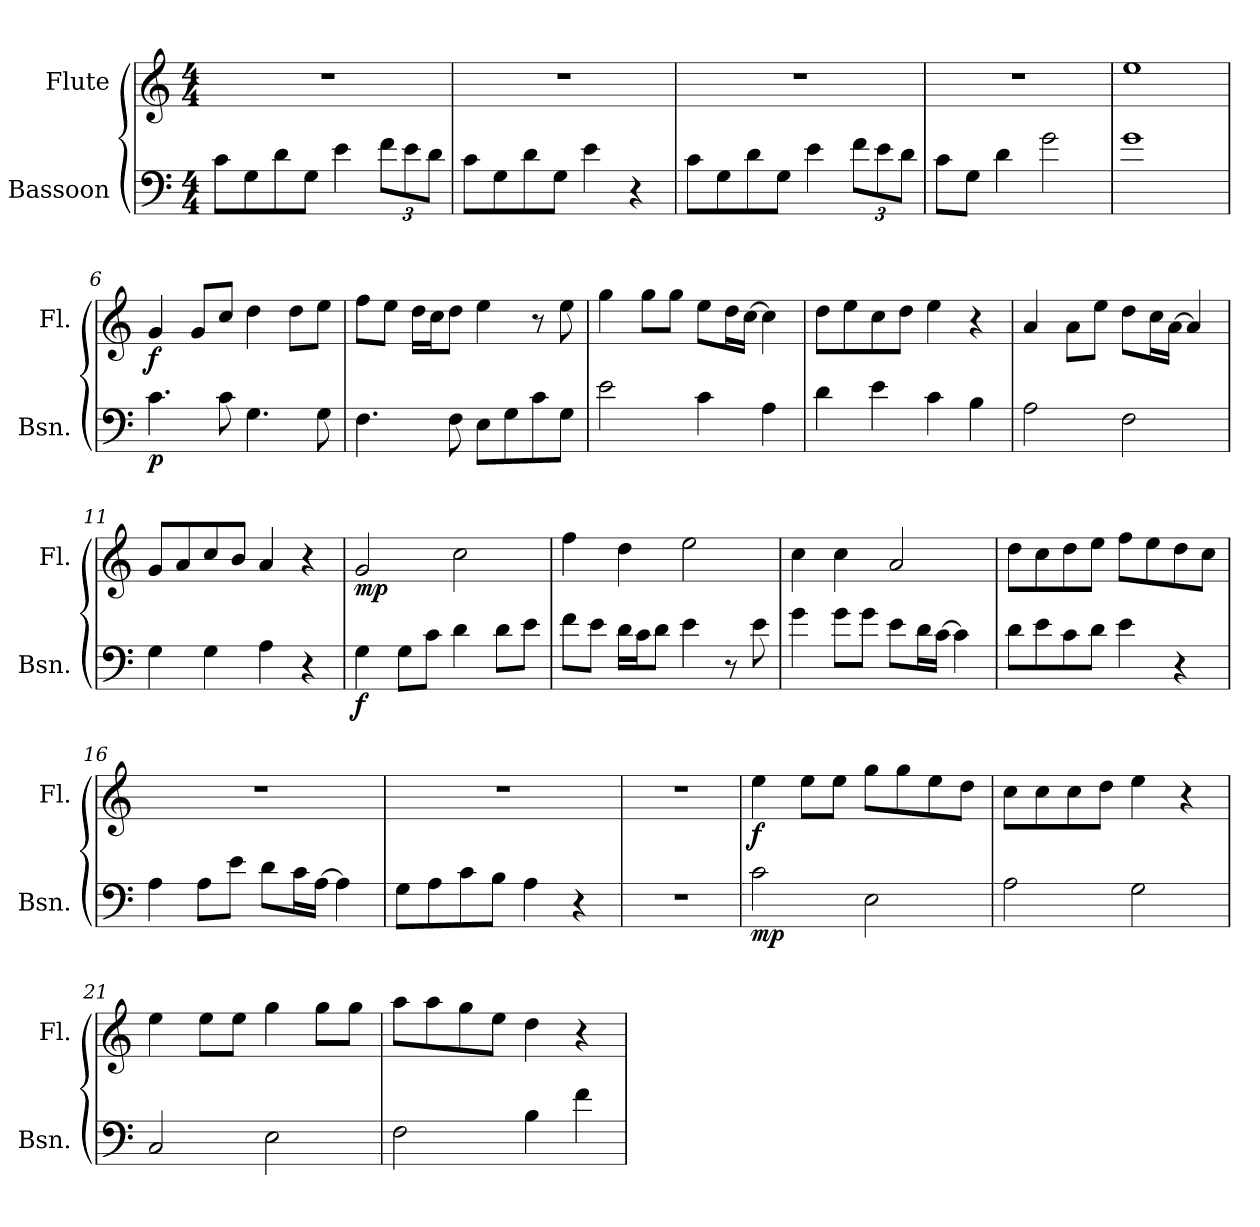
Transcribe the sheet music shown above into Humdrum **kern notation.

**kern	**dynam	**kern	**dynam
*part2	*part2	*part1	*part1
*staff2	*staff2	*staff1	*staff1
*I"Bassoon	*	*I"Flute	*
*I'Bsn.	*	*I'Fl.	*
*clefF4	*	*clefG2	*
*k[]	*	*k[]	*
*M4/4	*	*M4/4	*
*MM88	*	*MM88	*
=1	=1	=1	=1
8c\L	.	1r	.
8G\	.	.	.
8d\	.	.	.
8G\J	.	.	.
4e\	.	.	.
*Xbrackettup	*	*	*
12f\L	.	.	.
12e\	.	.	.
12d\J	.	.	.
=2	=2	=2	=2
8c\L	.	1r	.
8G\	.	.	.
8d\	.	.	.
8G\J	.	.	.
4e\	.	.	.
4r	.	.	.
=3	=3	=3	=3
8c\L	.	1r	.
8G\	.	.	.
8d\	.	.	.
8G\J	.	.	.
4e\	.	.	.
12f\L	.	.	.
12e\	.	.	.
12d\J	.	.	.
=4	=4	=4	=4
8c\L	.	1r	.
8G\J	.	.	.
4d\	.	.	.
2g\	.	.	.
=5	=5	=5	=5
1g	.	1ee	.
=6	=6	=6	=6
!	!LO:DY:b	!	!LO:DY:b
4.c\	p	4g/	f
.	.	8g/L	.
8c\	.	8cc/J	.
4.G\	.	4dd\	.
.	.	8dd\L	.
8G\	.	8ee\J	.
!!LO:LB:g=z
=7	=7	=7	=7
4.F\	.	8ff\L	.
.	.	8ee\J	.
.	.	16dd\LL	.
.	.	16cc\J	.
8F\	.	8dd\J	.
8E\L	.	4ee\	.
8G\	.	.	.
8c\	.	8r	.
8G\J	.	8ee\	.
=8	=8	=8	=8
2e\	.	4gg\	.
.	.	8gg\L	.
.	.	8gg\J	.
4c\	.	8ee\L	.
.	.	16dd\L	.
.	.	[16cc\JJ	.
4A\	.	4cc\]	.
=9	=9	=9	=9
4d\	.	8dd\L	.
.	.	8ee\	.
4e\	.	8cc\	.
.	.	8dd\J	.
4c\	.	4ee\	.
4B\	.	4r	.
=10	=10	=10	=10
2A\	.	4a/	.
.	.	8a\L	.
.	.	8ee\J	.
2F\	.	8dd\L	.
.	.	16cc\L	.
.	.	[16a\JJ	.
.	.	4a/]	.
!!LO:LB:g=z
=11	=11	=11	=11
4G\	.	8g/L	.
.	.	8a/	.
4G\	.	8cc/	.
.	.	8b/J	.
4A\	.	4a/	.
4r	.	4r	.
=12	=12	=12	=12
!	!LO:DY:b	!	!LO:DY:b
4G\	f	2g/	mp
8G\L	.	.	.
8c\J	.	.	.
4d\	.	2cc\	.
8d\L	.	.	.
8e\J	.	.	.
=13	=13	=13	=13
8f\L	.	4ff\	.
8e\J	.	.	.
16d\LL	.	4dd\	.
16c\J	.	.	.
8d\J	.	.	.
4e\	.	2ee\	.
8r	.	.	.
8e\	.	.	.
=14	=14	=14	=14
4g\	.	4cc\	.
8g\L	.	4cc\	.
8g\J	.	.	.
8e\L	.	2a/	.
16d\L	.	.	.
[16c\JJ	.	.	.
4c\]	.	.	.
!!LO:LB:g=z
=15	=15	=15	=15
8d\L	.	8dd\L	.
8e\	.	8cc\	.
8c\	.	8dd\	.
8d\J	.	8ee\J	.
4e\	.	8ff\L	.
.	.	8ee\	.
4r	.	8dd\	.
.	.	8cc\J	.
=16	=16	=16	=16
4A\	.	1r	.
8A\L	.	.	.
8e\J	.	.	.
8d\L	.	.	.
16c\L	.	.	.
[16A\JJ	.	.	.
4A\]	.	.	.
=17	=17	=17	=17
8G\L	.	1r	.
8A\	.	.	.
8c\	.	.	.
8B\J	.	.	.
4A\	.	.	.
4r	.	.	.
=18	=18	=18	=18
1r	.	1r	.
!!LO:LB:g=z
=19	=19	=19	=19
!	!LO:DY:b	!	!LO:DY:b
2c\	mp	4ee\	f
.	.	8ee\L	.
.	.	8ee\J	.
2E\	.	8gg\L	.
.	.	8gg\	.
.	.	8ee\	.
.	.	8dd\J	.
=20	=20	=20	=20
2A\	.	8cc\L	.
.	.	8cc\	.
.	.	8cc\	.
.	.	8dd\J	.
2G\	.	4ee\	.
.	.	4r	.
=21	=21	=21	=21
2C/	.	4ee\	.
.	.	8ee\L	.
.	.	8ee\J	.
2E\	.	4gg\	.
.	.	8gg\L	.
.	.	8gg\J	.
=22	=22	=22	=22
2F\	.	8aa\L	.
.	.	8aa\	.
.	.	8gg\	.
.	.	8ee\J	.
4B\	.	4dd\	.
4f\	.	4r	.
=	=	=	=
*-	*-	*-	*-
